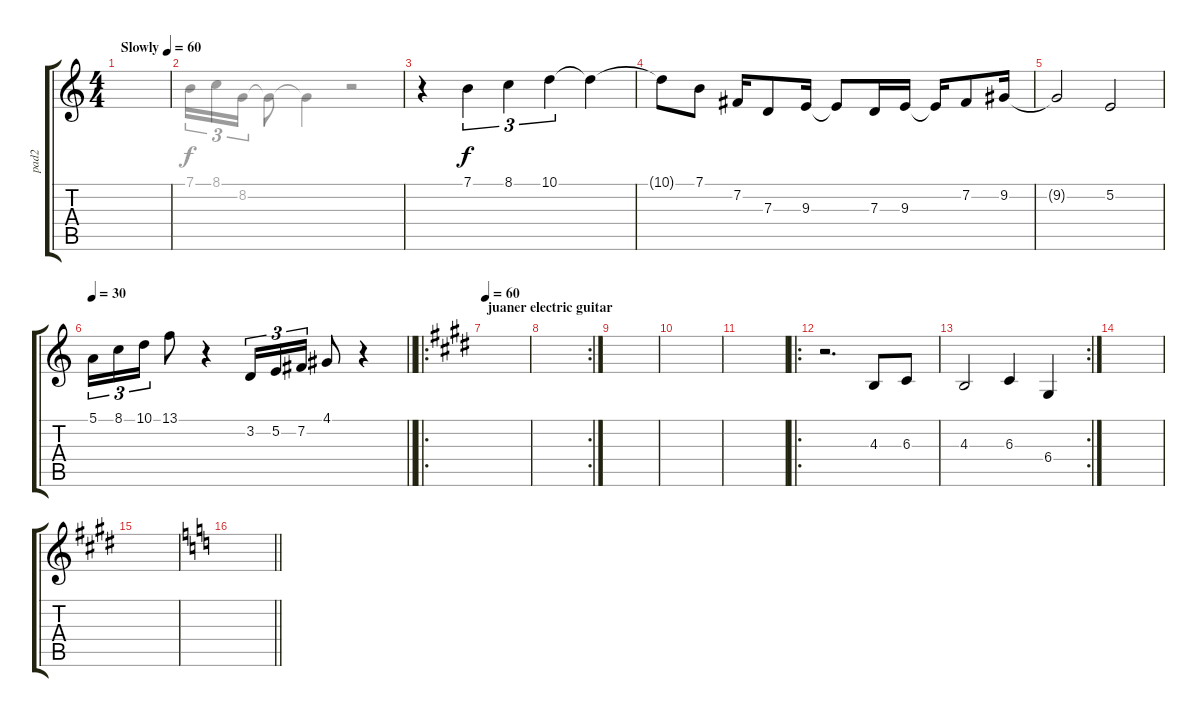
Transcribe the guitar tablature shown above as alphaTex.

\track ("pad2" "pad2") {instrument pad1newage}
\staff {score tabs}
\tuning (E4 B3 G3 D3 A2 E2) {hide}
\voice
\ts (4 4)
\tempo (60 "Slowly")
\clef g2
\ks c
|
|
r.4 7.1.4{tu (3 2)} 8.1.4{tu (3 2)} 10.1.4{tu (3 2)} 10.1{t}.4 |
10.1{t}.8 7.1.8 7.2.16 7.3.8 9.3.16 9.3{t}.8 7.3.16 9.3.16 9.3{t}.16 7.2.8 9.2.16 |
9.2{t}.2 5.2.2 |
\tempo 30
\barLineRight lightlight
5.1.16{tu (3 2)} 8.1.16{tu (3 2)} 10.1.16{tu (3 2)} 13.1.8 r.4 3.2.16{tu (3 2)} 5.2.16{tu (3 2)} 7.2.16{tu (3 2)} 4.1.8 r.4 |
\ro
\section ("" "juaner electric guitar")
\tempo 60
\ks c#minor
|
\rc 2
|
|
|
|
\ro
r.2{d} 4.3.8 6.3.8 |
\rc 2
4.3.2 6.3.4 6.4.4 |
|
|
\barLineRight lightlight
\voice
\clef g2
\ottava regular
\simile none
\ks c
|
7.1.16{tu (3 2)} 8.1.16{tu (3 2)} 8.2.16{tu (3 2)} 8.2{t}.8 8.2{t}.4 r.2 |
|
|
|
\barLineRight lightlight
|
\ks c#minor
|
|
|
|
|
|
|
|
|
\barLineRight lightlight
